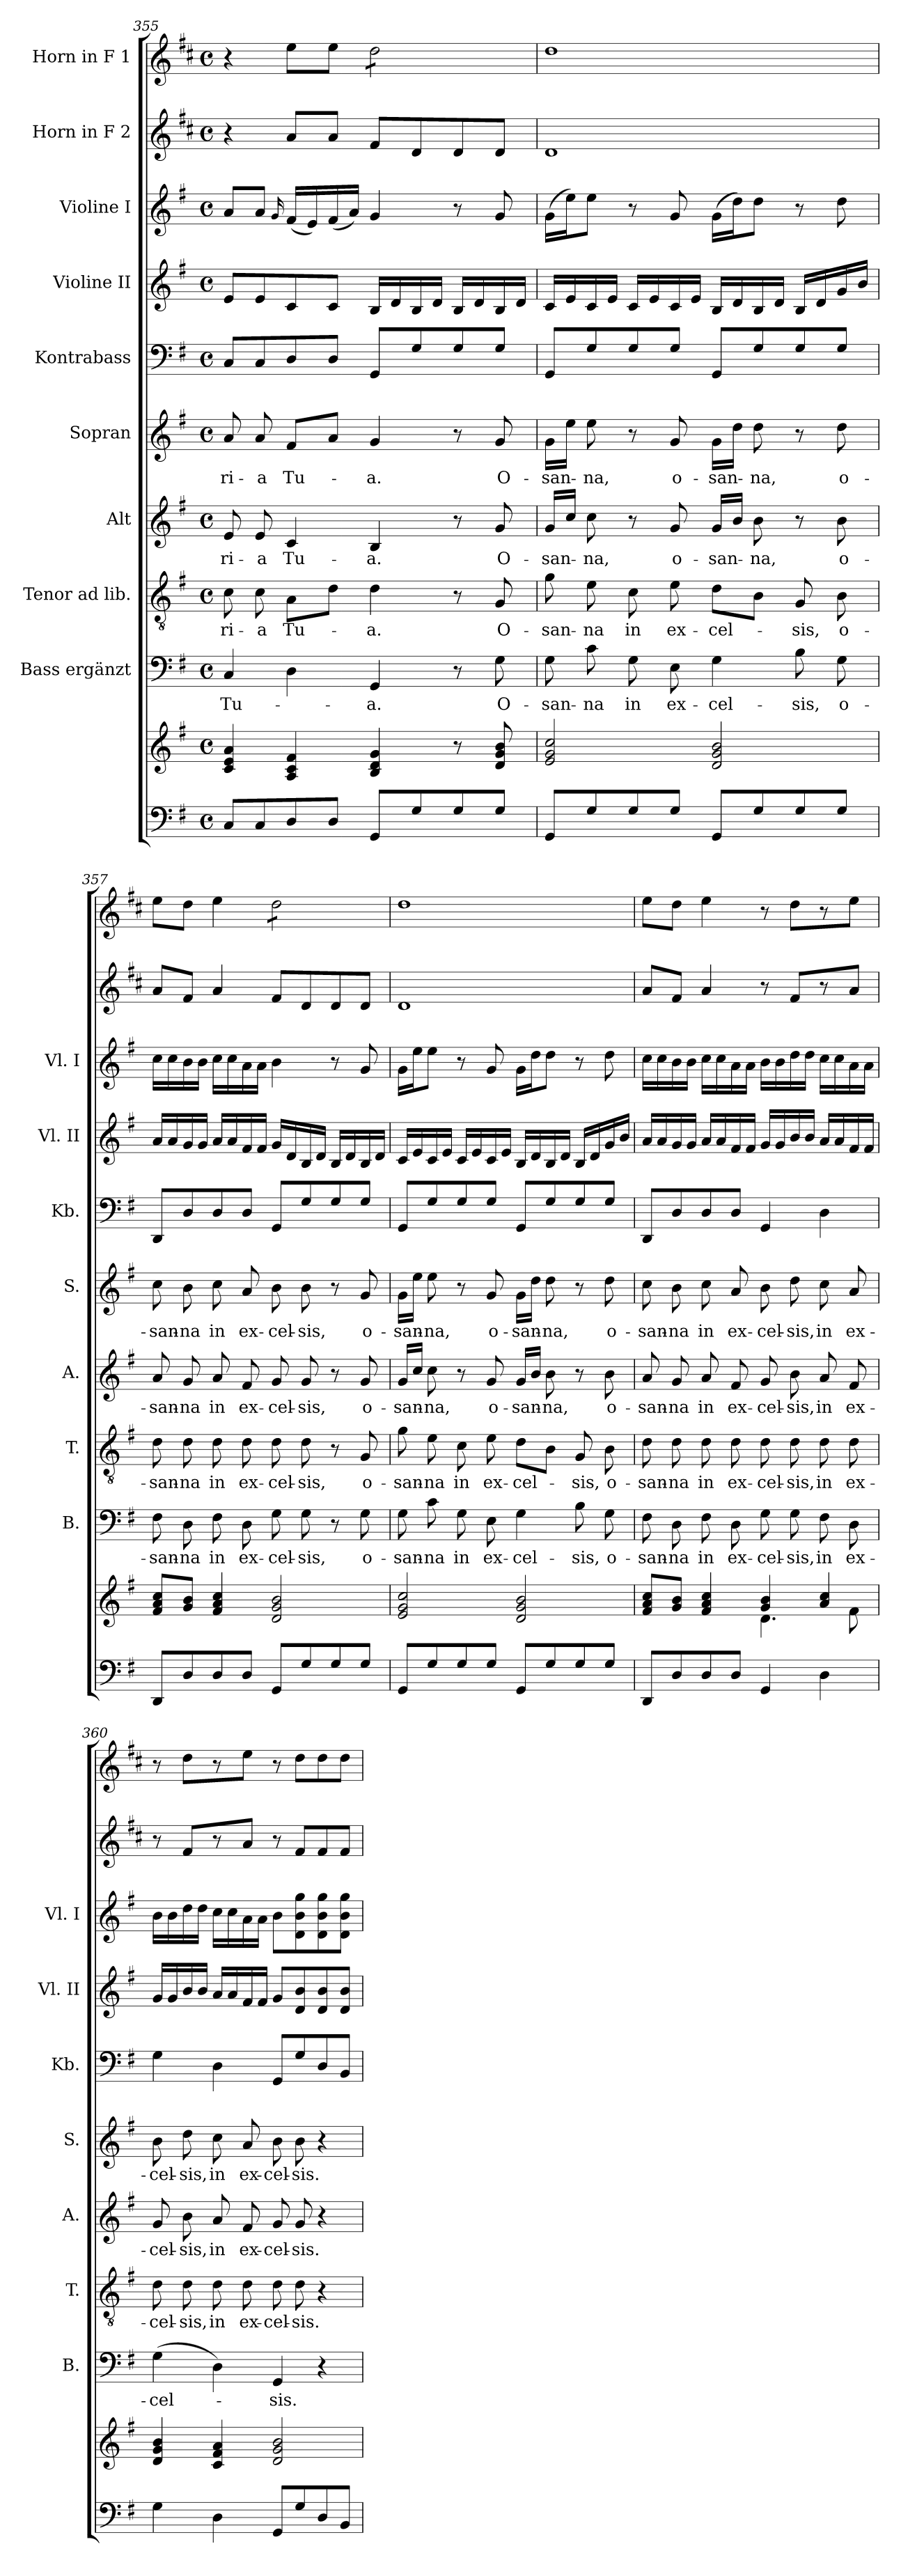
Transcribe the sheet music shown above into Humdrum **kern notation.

**kern	**kern	**kern	**text	**kern	**text	**kern	**text	**kern	**text	**kern	**kern	**kern	**kern	**kern
*part10	*part10	*part9	*part9	*part8	*part8	*part7	*part7	*part6	*part6	*part5	*part4	*part3	*part2	*part1
*staff11	*staff10	*staff9	*staff9	*staff8	*staff8	*staff7	*staff7	*staff6	*staff6	*staff5	*staff4	*staff3	*staff2	*staff1
*	*	*I"Bass ergänzt	*	*I"Tenor ad lib.	*	*I"Alt	*	*I"Sopran	*	*I"Kontrabass	*I"Violine II	*I"Violine I	*I"Horn in F 2	*I"Horn in F 1
*	*	*I'B.	*	*I'T.	*	*I'A.	*	*I'S.	*	*I'Kb.	*I'Vl. II	*I'Vl. I	*	*
*clefF4	*clefG2	*clefF4	*	*clefGv2	*	*clefG2	*	*clefG2	*	*clefF4	*clefG2	*clefG2	*clefG2	*clefG2
*	*	*	*	*	*	*	*	*	*	*ITrd7c12	*	*	*ITrd4c7	*ITrd4c7
*k[f#]	*k[f#]	*k[f#]	*	*k[f#]	*	*k[f#]	*	*k[f#]	*	*k[f#]	*k[f#]	*k[f#]	*k[f#]	*k[f#]
*G:	*G:	*G:	*	*G:	*	*G:	*	*G:	*	*G:	*G:	*G:	*G:	*G:
*M4/4	*M4/4	*M4/4	*	*M4/4	*	*M4/4	*	*M4/4	*	*M4/4	*M4/4	*M4/4	*M4/4	*M4/4
*met(c)	*met(c)	*met(c)	*	*met(c)	*	*met(c)	*	*met(c)	*	*met(c)	*met(c)	*met(c)	*met(c)	*met(c)
=355	=355	=355	=355	=355	=355	=355	=355	=355	=355	=355	=355	=355	=355	=355
!	!	!	!LO:LY:b	!	!LO:LY:b	!	!LO:LY:b	!	!LO:LY:b	!	!	!	!	!
8C/L	4c/ 4e/ 4a/	4C/	Tu-	8c\	-ri-	8e/	-ri-	8a/	-ri-	8CC/L	8e/L	8a/L	4r	4r
!	!	!	!	!	!LO:LY:b	!	!LO:LY:b	!	!LO:LY:b	!	!	!	!	!
8C/	.	.	.	8c\	-a	8e/	-a	8a/	-a	8CC/	8e/	8a/J	.	.
.	.	.	.	.	.	.	.	.	.	.	.	16qqg/	.	.
!	!	!	!	!	!LO:LY:b	!	!LO:LY:b	!	!LO:LY:b	!	!	!	!	!
8D/	4A/ 4c/ 4f#/	4D\	.	8A\L	Tu-	4c/	Tu-	8f#/L	Tu-	8DD/	8c/	(<16f#/LL	8d/L	8a\L
.	.	.	.	.	.	.	.	.	.	.	.	16e/)	.	.
8D/J	.	.	.	8d\J	.	.	.	8a/J	.	8DD/J	8c/J	(<16f#/	8d/J	8a\J
.	.	.	.	.	.	.	.	.	.	.	.	16a/JJ)	.	.
!	!	!	!LO:LY:b	!	!LO:LY:b	!	!LO:LY:b	!	!LO:LY:b	!	!	!	!	!
*	*	*	*	*	*	*	*	*	*	*	*	*	*	*tremolo
8GG/L	4B/ 4d/ 4g/	4GG/	-a.	4d\	-a.	4B/	-a.	4g/	-a.	8GGG/L	16B/LL	4g/	8B/L	8g\L
.	.	.	.	.	.	.	.	.	.	.	16d/	.	.	.
8G/	.	.	.	.	.	.	.	.	.	8GG/	16B/	.	8G/	8g\
.	.	.	.	.	.	.	.	.	.	.	16d/JJ	.	.	.
8G/	8r	8r	.	8r	.	8r	.	8r	.	8GG/	16B/LL	8r	8G/	8g\
.	.	.	.	.	.	.	.	.	.	.	16d/	.	.	.
!	!	!	!LO:LY:b	!	!LO:LY:b	!	!LO:LY:b	!	!LO:LY:b	!	!	!	!	!
8G/J	8d/ 8g/ 8b/	8G\	O-	8G/	O-	8g/	O-	8g/	O-	8GG/J	16B/	8g/	8G/J	8g\J
*	*	*	*	*	*	*	*	*	*	*	*	*	*	*Xtremolo
.	.	.	.	.	.	.	.	.	.	.	16d/JJ	.	.	.
!!LO:PB:g=z
=356	=356	=356	=356	=356	=356	=356	=356	=356	=356	=356	=356	=356	=356	=356
!	!	!	!LO:LY:b	!	!LO:LY:b	!	!LO:LY:b	!	!LO:LY:b	!	!	!	!	!
8GG/L	2e/ 2g/ 2cc/	8G\	-san-	8g\	-san-	16g/LL	-san-	16g\LL	-san-	8GGG/L	16c/LL	(>16g\LL	1G	1g
.	.	.	.	.	.	16cc/JJ	.	16ee\JJ	.	.	16e/	16ee\J)	.	.
!	!	!	!LO:LY:b	!	!LO:LY:b	!	!LO:LY:b	!	!LO:LY:b	!	!	!	!	!
8G/	.	8c\	-na	8e\	-na	8cc\	-na,	8ee\	-na,	8GG/	16c/	8ee\J	.	.
.	.	.	.	.	.	.	.	.	.	.	16e/JJ	.	.	.
!	!	!	!LO:LY:b	!	!LO:LY:b	!	!	!	!	!	!	!	!	!
8G/	.	8G\	in	8c\	in	8r	.	8r	.	8GG/	16c/LL	8r	.	.
.	.	.	.	.	.	.	.	.	.	.	16e/	.	.	.
!	!	!	!LO:LY:b	!	!LO:LY:b	!	!LO:LY:b	!	!LO:LY:b	!	!	!	!	!
8G/J	.	8E\	ex-	8e\	ex-	8g/	o-	8g/	o-	8GG/J	16c/	8g/	.	.
.	.	.	.	.	.	.	.	.	.	.	16e/JJ	.	.	.
!	!	!	!LO:LY:b	!	!LO:LY:b	!	!LO:LY:b	!	!LO:LY:b	!	!	!	!	!
8GG/L	2d/ 2g/ 2b/	4G\	-cel-	8d\L	-cel-	16g/LL	-san-	16g\LL	-san-	8GGG/L	16B/LL	(>16g\LL	.	.
.	.	.	.	.	.	16b/JJ	.	16dd\JJ	.	.	16d/	16dd\J)	.	.
!	!	!	!	!	!	!	!LO:LY:b	!	!LO:LY:b	!	!	!	!	!
8G/	.	.	.	8B\J	.	8b\	-na,	8dd\	-na,	8GG/	16B/	8dd\J	.	.
.	.	.	.	.	.	.	.	.	.	.	16d/JJ	.	.	.
!	!	!	!LO:LY:b	!	!LO:LY:b	!	!	!	!	!	!	!	!	!
8G/	.	8B\	-sis,	8G/	-sis,	8r	.	8r	.	8GG/	16B/LL	8r	.	.
.	.	.	.	.	.	.	.	.	.	.	16d/	.	.	.
!	!	!	!LO:LY:b	!	!LO:LY:b	!	!LO:LY:b	!	!LO:LY:b	!	!	!	!	!
8G/J	.	8G\	o-	8B\	o-	8b\	o-	8dd\	o-	8GG/J	16g/	8dd\	.	.
.	.	.	.	.	.	.	.	.	.	.	16b/JJ	.	.	.
=357	=357	=357	=357	=357	=357	=357	=357	=357	=357	=357	=357	=357	=357	=357
!	!	!	!LO:LY:b	!	!LO:LY:b	!	!LO:LY:b	!	!LO:LY:b	!	!	!	!	!
8DD/L	8f#/ 8a/ 8cc/L	8F#\	-san-	8d\	-san-	8a/	-san-	8cc\	-san-	8DDD/L	16a/LL	16cc\LL	8d/L	8a\L
.	.	.	.	.	.	.	.	.	.	.	16a/	16cc\	.	.
!	!	!	!LO:LY:b	!	!LO:LY:b	!	!LO:LY:b	!	!LO:LY:b	!	!	!	!	!
8D/	8g/ 8b/J	8D\	-na	8d\	-na	8g/	-na	8b\	-na	8DD/	16g/	16b\	8B/J	8g\J
.	.	.	.	.	.	.	.	.	.	.	16g/JJ	16b\JJ	.	.
!	!	!	!LO:LY:b	!	!LO:LY:b	!	!LO:LY:b	!	!LO:LY:b	!	!	!	!	!
8D/	4f#/ 4a/ 4cc/	8F#\	in	8d\	in	8a/	in	8cc\	in	8DD/	16a/LL	16cc\LL	4d/	4a\
.	.	.	.	.	.	.	.	.	.	.	16a/	16cc\	.	.
!	!	!	!LO:LY:b	!	!LO:LY:b	!	!LO:LY:b	!	!LO:LY:b	!	!	!	!	!
8D/J	.	8D\	ex-	8d\	ex-	8f#/	ex-	8a/	ex-	8DD/J	16f#/	16a\	.	.
.	.	.	.	.	.	.	.	.	.	.	16f#/JJ	16a\JJ	.	.
!	!	!	!LO:LY:b	!	!LO:LY:b	!	!LO:LY:b	!	!LO:LY:b	!	!	!	!	!
*	*	*	*	*	*	*	*	*	*	*	*	*	*	*tremolo
8GG/L	2d/ 2g/ 2b/	8G\	-cel-	8d\	-cel-	8g/	-cel-	8b\	-cel-	8GGG/L	16g/LL	4b\	8B/L	8g\L
.	.	.	.	.	.	.	.	.	.	.	16d/	.	.	.
!	!	!	!LO:LY:b	!	!LO:LY:b	!	!LO:LY:b	!	!LO:LY:b	!	!	!	!	!
8G/	.	8G\	-sis,	8d\	-sis,	8g/	-sis,	8b\	-sis,	8GG/	16B/	.	8G/	8g\
.	.	.	.	.	.	.	.	.	.	.	16d/JJ	.	.	.
8G/	.	8r	.	8r	.	8r	.	8r	.	8GG/	16B/LL	8r	8G/	8g\
.	.	.	.	.	.	.	.	.	.	.	16d/	.	.	.
!	!	!	!LO:LY:b	!	!LO:LY:b	!	!LO:LY:b	!	!LO:LY:b	!	!	!	!	!
8G/J	.	8G\	o-	8G/	o-	8g/	o-	8g/	o-	8GG/J	16B/	8g/	8G/J	8g\J
*	*	*	*	*	*	*	*	*	*	*	*	*	*	*Xtremolo
.	.	.	.	.	.	.	.	.	.	.	16d/JJ	.	.	.
=358	=358	=358	=358	=358	=358	=358	=358	=358	=358	=358	=358	=358	=358	=358
!	!	!	!LO:LY:b	!	!LO:LY:b	!	!LO:LY:b	!	!LO:LY:b	!	!	!	!	!
8GG/L	2e/ 2g/ 2cc/	8G\	-san-	8g\	-san-	16g/LL	-san-	16g\LL	-san-	8GGG/L	16c/LL	16g\LL	1G	1g
.	.	.	.	.	.	16cc/JJ	.	16ee\JJ	.	.	16e/	16ee\J	.	.
!	!	!	!LO:LY:b	!	!LO:LY:b	!	!LO:LY:b	!	!LO:LY:b	!	!	!	!	!
8G/	.	8c\	-na	8e\	-na	8cc\	-na,	8ee\	-na,	8GG/	16c/	8ee\J	.	.
.	.	.	.	.	.	.	.	.	.	.	16e/JJ	.	.	.
!	!	!	!LO:LY:b	!	!LO:LY:b	!	!	!	!	!	!	!	!	!
8G/	.	8G\	in	8c\	in	8r	.	8r	.	8GG/	16c/LL	8r	.	.
.	.	.	.	.	.	.	.	.	.	.	16e/	.	.	.
!	!	!	!LO:LY:b	!	!LO:LY:b	!	!LO:LY:b	!	!LO:LY:b	!	!	!	!	!
8G/J	.	8E\	ex-	8e\	ex-	8g/	o-	8g/	o-	8GG/J	16c/	8g/	.	.
.	.	.	.	.	.	.	.	.	.	.	16e/JJ	.	.	.
!	!	!	!LO:LY:b	!	!LO:LY:b	!	!LO:LY:b	!	!LO:LY:b	!	!	!	!	!
8GG/L	2d/ 2g/ 2b/	4G\	-cel-	8d\L	-cel-	16g/LL	-san-	16g\LL	-san-	8GGG/L	16B/LL	16g\LL	.	.
.	.	.	.	.	.	16b/JJ	.	16dd\JJ	.	.	16d/	16dd\J	.	.
!	!	!	!	!	!	!	!LO:LY:b	!	!LO:LY:b	!	!	!	!	!
8G/	.	.	.	8B\J	.	8b\	-na,	8dd\	-na,	8GG/	16B/	8dd\J	.	.
.	.	.	.	.	.	.	.	.	.	.	16d/JJ	.	.	.
!	!	!	!LO:LY:b	!	!LO:LY:b	!	!	!	!	!	!	!	!	!
8G/	.	8B\	-sis,	8G/	-sis,	8r	.	8r	.	8GG/	16B/LL	8r	.	.
.	.	.	.	.	.	.	.	.	.	.	16d/	.	.	.
!	!	!	!LO:LY:b	!	!LO:LY:b	!	!LO:LY:b	!	!LO:LY:b	!	!	!	!	!
8G/J	.	8G\	o-	8B\	o-	8b\	o-	8dd\	o-	8GG/J	16g/	8dd\	.	.
.	.	.	.	.	.	.	.	.	.	.	16b/JJ	.	.	.
!!LO:PB:g=z
=359	=359	=359	=359	=359	=359	=359	=359	=359	=359	=359	=359	=359	=359	=359
*	*^	*	*	*	*	*	*	*	*	*	*	*	*	*
!	!	!	!	!LO:LY:b	!	!LO:LY:b	!	!LO:LY:b	!	!LO:LY:b	!	!	!	!	!
8DD/L	8f#/ 8a/ 8cc/L	2ryy	8F#\	-san-	8d\	-san-	8a/	-san-	8cc\	-san-	8DDD/L	16a/LL	16cc\LL	8d/L	8a\L
.	.	.	.	.	.	.	.	.	.	.	.	16a/	16cc\	.	.
!	!	!	!	!LO:LY:b	!	!LO:LY:b	!	!LO:LY:b	!	!LO:LY:b	!	!	!	!	!
8D/	8g/ 8b/J	.	8D\	-na	8d\	-na	8g/	-na	8b\	-na	8DD/	16g/	16b\	8B/J	8g\J
.	.	.	.	.	.	.	.	.	.	.	.	16g/JJ	16b\JJ	.	.
!	!	!	!	!LO:LY:b	!	!LO:LY:b	!	!LO:LY:b	!	!LO:LY:b	!	!	!	!	!
8D/	4f#/ 4a/ 4cc/	.	8F#\	in	8d\	in	8a/	in	8cc\	in	8DD/	16a/LL	16cc\LL	4d/	4a\
.	.	.	.	.	.	.	.	.	.	.	.	16a/	16cc\	.	.
!	!	!	!	!LO:LY:b	!	!LO:LY:b	!	!LO:LY:b	!	!LO:LY:b	!	!	!	!	!
8D/J	.	.	8D\	ex-	8d\	ex-	8f#/	ex-	8a/	ex-	8DD/J	16f#/	16a\	.	.
.	.	.	.	.	.	.	.	.	.	.	.	16f#/JJ	16a\JJ	.	.
!	!	!	!	!LO:LY:b	!	!LO:LY:b	!	!LO:LY:b	!	!LO:LY:b	!	!	!	!	!
4GG/	4g/ 4b/	4.d\	8G\	-cel-	8d\	-cel-	8g/	-cel-	8b\	-cel-	4GGG/	16g/LL	16b\LL	8r	8r
.	.	.	.	.	.	.	.	.	.	.	.	16g/	16b\	.	.
!	!	!	!	!LO:LY:b	!	!LO:LY:b	!	!LO:LY:b	!	!LO:LY:b	!	!	!	!	!
.	.	.	8G\	-sis,	8d\	-sis,	8b\	-sis,	8dd\	-sis,	.	16b/	16dd\	8B/L	8g\L
.	.	.	.	.	.	.	.	.	.	.	.	16b/JJ	16dd\JJ	.	.
!	!	!	!	!LO:LY:b	!	!LO:LY:b	!	!LO:LY:b	!	!LO:LY:b	!	!	!	!	!
4D\	4a/ 4cc/	.	8F#\	in	8d\	in	8a/	in	8cc\	in	4DD\	16a/LL	16cc\LL	8r	8r
.	.	.	.	.	.	.	.	.	.	.	.	16a/	16cc\	.	.
!	!	!	!	!LO:LY:b	!	!LO:LY:b	!	!LO:LY:b	!	!LO:LY:b	!	!	!	!	!
.	.	8f#\	8D\	ex-	8d\	ex-	8f#/	ex-	8a/	ex-	.	16f#/	16a\	8d/J	8a\J
.	.	.	.	.	.	.	.	.	.	.	.	16f#/JJ	16a\JJ	.	.
*	*v	*v	*	*	*	*	*	*	*	*	*	*	*	*	*
=360	=360	=360	=360	=360	=360	=360	=360	=360	=360	=360	=360	=360	=360	=360
!	!	!	!LO:LY:b	!	!LO:LY:b	!	!LO:LY:b	!	!LO:LY:b	!	!	!	!	!
4G\	4d/ 4g/ 4b/	(>4G\	-cel-	8d\	-cel-	8g/	-cel-	8b\	-cel-	4GG\	16g/LL	16b\LL	8r	8r
.	.	.	.	.	.	.	.	.	.	.	16g/	16b\	.	.
!	!	!	!	!	!LO:LY:b	!	!LO:LY:b	!	!LO:LY:b	!	!	!	!	!
.	.	.	.	8d\	-sis,	8b\	-sis,	8dd\	-sis,	.	16b/	16dd\	8B/L	8g\L
.	.	.	.	.	.	.	.	.	.	.	16b/JJ	16dd\JJ	.	.
!	!	!	!	!	!LO:LY:b	!	!LO:LY:b	!	!LO:LY:b	!	!	!	!	!
4D\	4c/ 4f#/ 4a/	4D\)	.	8d\	in	8a/	in	8cc\	in	4DD\	16a/LL	16cc\LL	8r	8r
.	.	.	.	.	.	.	.	.	.	.	16a/	16cc\	.	.
!	!	!	!	!	!LO:LY:b	!	!LO:LY:b	!	!LO:LY:b	!	!	!	!	!
.	.	.	.	8d\	ex-	8f#/	ex-	8a/	ex-	.	16f#/	16a\	8d/J	8a\J
.	.	.	.	.	.	.	.	.	.	.	16f#/JJ	16a\JJ	.	.
!	!	!	!LO:LY:b	!	!LO:LY:b	!	!LO:LY:b	!	!LO:LY:b	!	!	!	!	!
8GG/L	2d/ 2g/ 2b/	4GG/	-sis.	8d\	-cel-	8g/	-cel-	8b\	-cel-	8GGG/L	8g/L	8b\L	8r	8r
!	!	!	!	!	!LO:LY:b	!	!LO:LY:b	!	!LO:LY:b	!	!	!	!	!
8G/	.	.	.	8d\	-sis.	8g/	-sis.	8b\	-sis.	8GG/	8d/ 8b/	8d\ 8b\ 8gg\	8B/L	8g\L
8D/	.	4r	.	4r	.	4r	.	4r	.	8DD/	8d/ 8b/	8d\ 8b\ 8gg\	8B/	8g\
8BB/J	.	.	.	.	.	.	.	.	.	8BBB/J	8d/ 8b/J	8d\ 8b\ 8gg\J	8B/J	8g\J
=	=	=	=	=	=	=	=	=	=	=	=	=	=	=
*-	*-	*-	*-	*-	*-	*-	*-	*-	*-	*-	*-	*-	*-	*-
